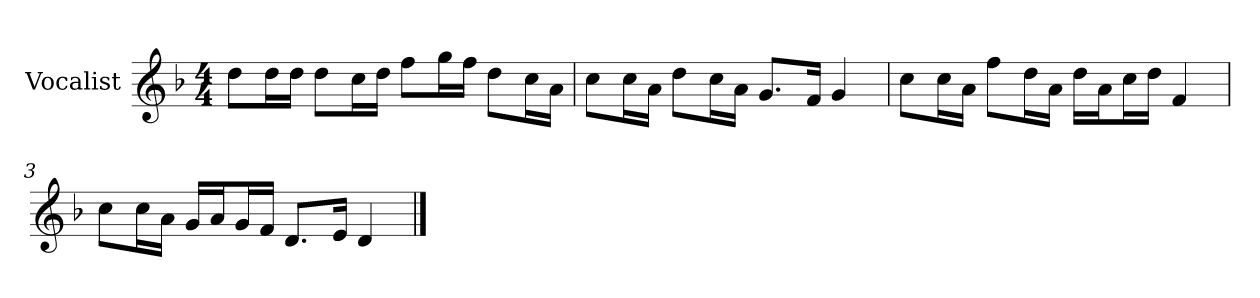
**kern
*part1
*staff1
*I"Vocalist
*k[b-]
*F:
*M4/4
=
8ddL
16ddL
16ddJJ
8ddL
16ccL
16ddJJ
8ffL
16ggL
16ffJJ
8ddL
16ccL
16aJJ
=1
8ccL
16ccL
16aJJ
8ddL
16ccL
16aJJ
8.gL
16fJk
4g
=2
8ccL
16ccL
16aJJ
8ffL
16ddL
16aJJ
16ddLL
16aJ
16ccL
16ddJJ
4f
=3
8ccL
16ccL
16aJJ
16gLL
16aJ
16gL
16fJJ
8.dL
16eJk
4d
==
*-
